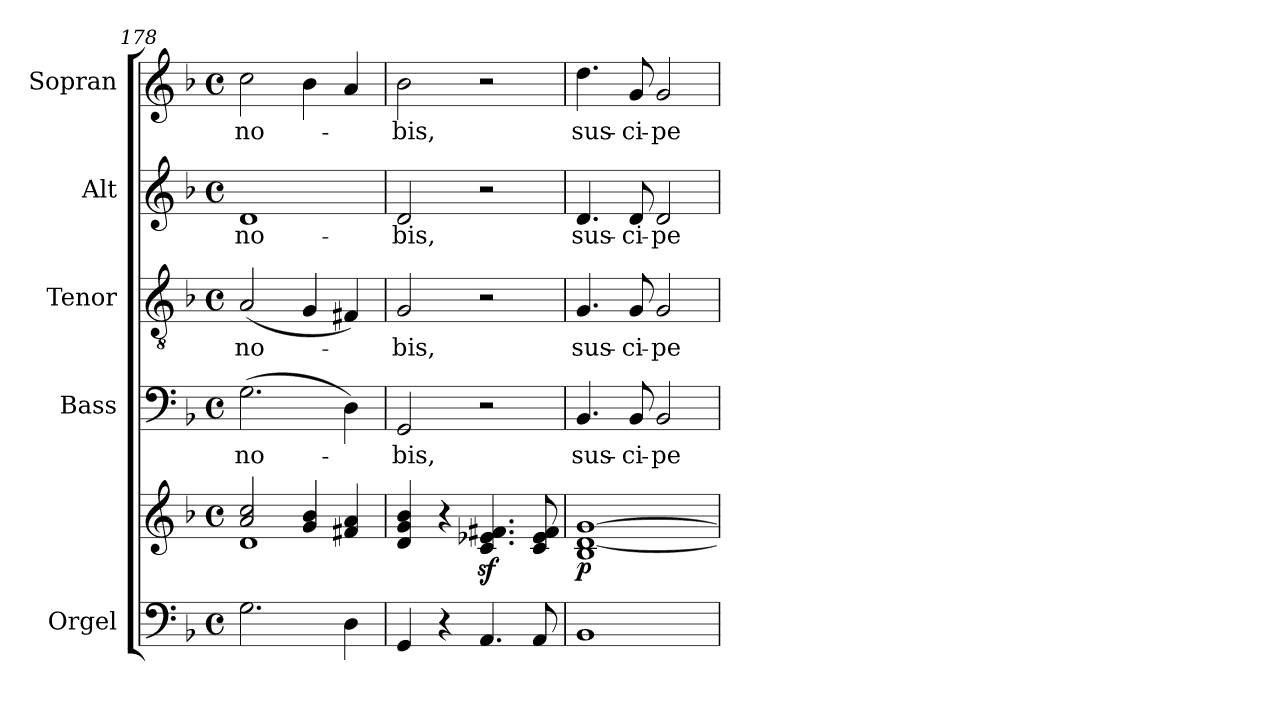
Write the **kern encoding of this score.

**kern	**kern	**dynam	**kern	**text	**kern	**text	**kern	**text	**kern	**text
*part5	*part5	*part5	*part4	*part4	*part3	*part3	*part2	*part2	*part1	*part1
*staff6	*staff5	*staff5/6	*staff4	*staff4	*staff3	*staff3	*staff2	*staff2	*staff1	*staff1
*I"Orgel	*	*	*I"Bass	*	*I"Tenor	*	*I"Alt	*	*I"Sopran	*
*I'Org.	*	*	*I'B	*	*I'T	*	*I'A	*	*I'S	*
*clefF4	*clefG2	*	*clefF4	*	*clefGv2	*	*clefG2	*	*clefG2	*
*k[b-]	*k[b-]	*	*k[b-]	*	*k[b-]	*	*k[b-]	*	*k[b-]	*
*F:	*F:	*	*F:	*	*F:	*	*F:	*	*F:	*
*M4/4	*M4/4	*	*M4/4	*	*M4/4	*	*M4/4	*	*M4/4	*
*met(c)	*met(c)	*	*met(c)	*	*met(c)	*	*met(c)	*	*met(c)	*
=178	=178	=178	=178	=178	=178	=178	=178	=178	=178	=178
*	*^	*	*	*	*	*	*	*	*	*
!	!	!	!	!	!LO:LY:b	!	!LO:LY:b	!	!LO:LY:b	!	!LO:LY:b
2.G\	2a/ 2cc/	1d	.	(>2.G\	no-	(<2A/	no-	1d	no-	2cc\	no-
.	4g/ 4b-/	.	.	.	.	4G/	.	.	.	4b-\	.
4D\	4f#X/ 4a/	.	.	4D\)	.	4F#X/)	.	.	.	4a/	.
*	*v	*v	*	*	*	*	*	*	*	*	*
!!LO:LB:g=z
=179	=179	=179	=179	=179	=179	=179	=179	=179	=179	=179
!	!	!	!	!LO:LY:b	!	!LO:LY:b	!	!LO:LY:b	!	!LO:LY:b
4GG/	4d/ 4g/ 4b-/	.	2GG/	-bis,	2G/	-bis,	2d/	-bis,	2b-\	-bis,
4r	4r	.	.	.	.	.	.	.	.	.
4.AA/	4.c/z< 4.e-X/z< 4.f#X/z<	.	2r	.	2r	.	2r	.	2r	.
8AA/	8c/ 8e-/ 8f#/	.	.	.	.	.	.	.	.	.
=180	=180	=180	=180	=180	=180	=180	=180	=180	=180	=180
!	!	!LO:DY:b	!	!LO:LY:b	!	!LO:LY:b	!	!LO:LY:b	!	!LO:LY:b
1BB-	1B- [1d [1g	p	4.BB-/	sus-	4.G/	sus-	4.d/	sus-	4.dd\	sus-
!	!	!	!	!LO:LY:b	!	!LO:LY:b	!	!LO:LY:b	!	!LO:LY:b
.	.	.	8BB-/	-ci-	8G/	-ci-	8d/	-ci-	8g/	-ci-
!	!	!	!	!LO:LY:b	!	!LO:LY:b	!	!LO:LY:b	!	!LO:LY:b
.	.	.	2BB-/	-pe	2G/	-pe	2d/	-pe	2g/	-pe
=	=	=	=	=	=	=	=	=	=	=
*-	*-	*-	*-	*-	*-	*-	*-	*-	*-	*-
